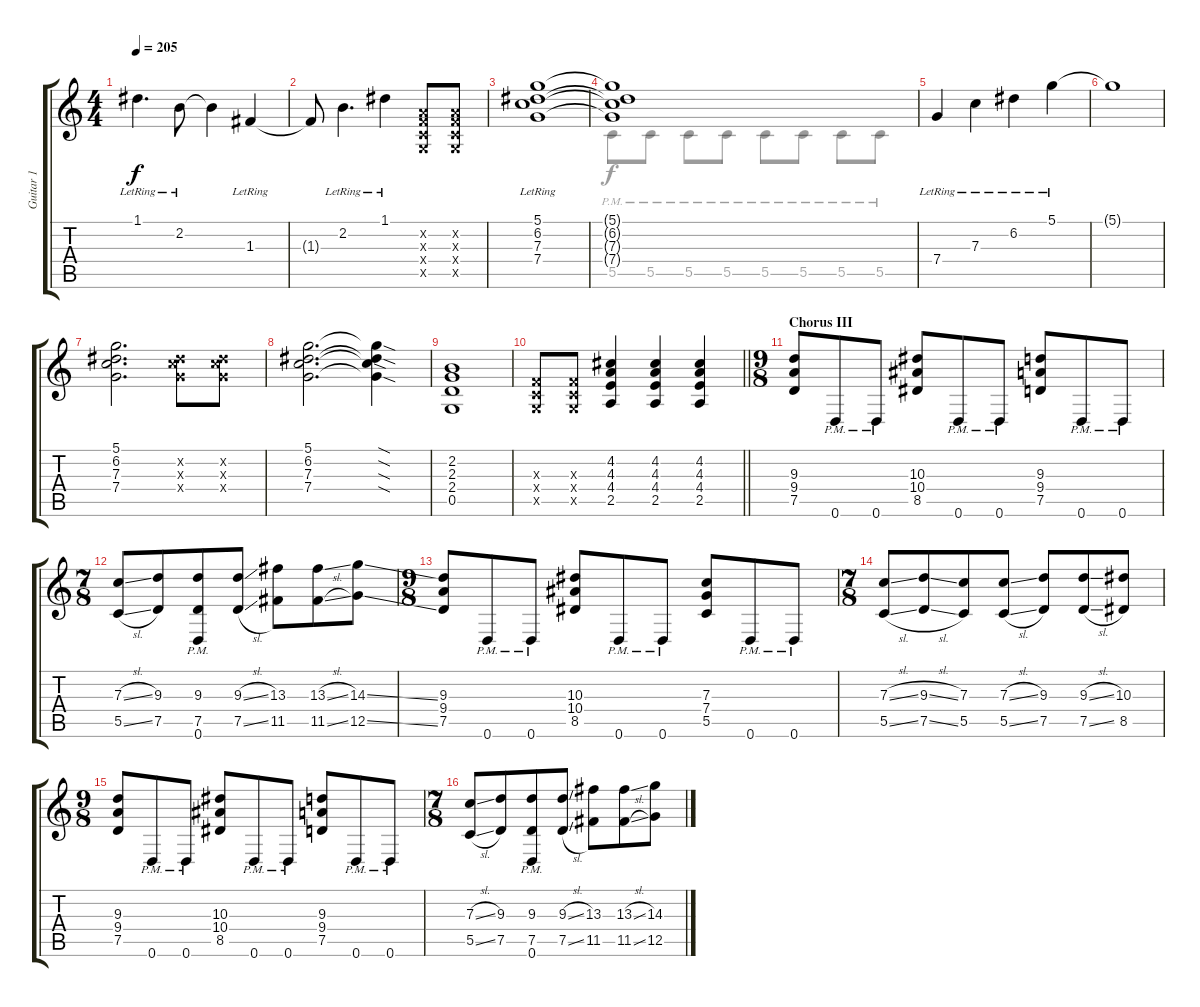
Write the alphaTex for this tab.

\track ("Guitar 1" "Guitar 1") {instrument distortionguitar}
\staff {score tabs}
\tuning (D4 A3 F3 C3 G2 D2) {hide}
\voice
\ts (4 4)
\tempo 205
\clef g2
\ks c
1.1{lr}.4{d dy f} 2.2{lr}.8 2.2{t}.4 1.3{lr}.4 |
1.3{t}.8 2.2{lr}.4{d} 1.1{lr}.4 (0.2{x} 0.3{x} 0.4{x} 0.5{x}).8 (0.2{x} 0.3{x} 0.4{x} 0.5{x}).8 |
(5.1{lr} 6.2{lr} 7.3{lr} 7.4{lr}).1 |
(5.1{t} 6.2{t} 7.3{t} 7.4{t}).1 |
7.4{lr}.4 7.3{lr}.4 6.2{lr}.4 5.1{lr}.4 |
5.1{t}.1 |
(5.1 6.2 7.3 7.4).2{d} (6.2{x} 7.3{x} 7.4{x}).8 (6.2{x} 7.3{x} 7.4{x}).8 |
(5.1 6.2 7.3 7.4).2{d} (5.1{sod t} 6.2{sod t} 7.3{sod t} 7.4{sod t}).4 |
(2.2 2.3 2.4 0.5).1 |
\barLineRight lightlight
(0.3{x} 0.4{x} 0.5{x}).8 (0.3{x} 0.4{x} 0.5{x}).8 (4.2 4.3 4.4 2.5).4 (4.2 4.3 4.4 2.5).4 (4.2 4.3 4.4 2.5).4 |
\ts (9 8)
\section ("" "Chorus III")
(9.3 9.4 7.5).8 0.6{pm}.8 0.6{pm}.8 (10.3 10.4 8.5).8 0.6{pm}.8 0.6{pm}.8 (9.3 9.4 7.5).8 0.6{pm}.8 0.6{pm}.8 |
\ts (7 8)
(7.3{sl} 5.5{sl}).8 (9.3 7.5).8 (9.3 7.5 0.6{pm}).8 (9.3{sl} 7.5{sl}).8 (13.3 11.5).8 (13.3{sl} 11.5{sl}).8 (14.3{ss} 12.5{ss}).8 |
\ts (9 8)
(9.3 9.4 7.5).8 0.6{pm}.8 0.6{pm}.8 (10.3 10.4 8.5).8 0.6{pm}.8 0.6{pm}.8 (7.3 7.4 5.5).8 0.6{pm}.8 0.6{pm}.8 |
\ts (7 8)
(7.3{sl} 5.5{sl}).8 (9.3{sl} 7.5{sl}).8 (7.3 5.5).8 (7.3{sl} 5.5{sl}).8 (9.3 7.5).8 (9.3{sl} 7.5{sl}).8 (10.3 8.5).8 |
\ts (9 8)
(9.3 9.4 7.5).8 0.6{pm}.8 0.6{pm}.8 (10.3 10.4 8.5).8 0.6{pm}.8 0.6{pm}.8 (9.3 9.4 7.5).8 0.6{pm}.8 0.6{pm}.8 |
\ts (7 8)
(7.3{sl} 5.5{sl}).8 (9.3 7.5).8 (9.3 7.5 0.6{pm}).8 (9.3{sl} 7.5{sl}).8 (13.3 11.5).8 (13.3{sl} 11.5{sl}).8 (14.3 12.5).8
\voice
\clef g2
\ottava regular
\simile none
\ks c
|
|
|
5.5{pm}.8 5.5{pm}.8 5.5{pm}.8 5.5{pm}.8 5.5{pm}.8 5.5{pm}.8 5.5{pm}.8 5.5{pm}.8 |
|
|
|
|
|
\barLineRight lightlight
|
|
|
|
|
|
